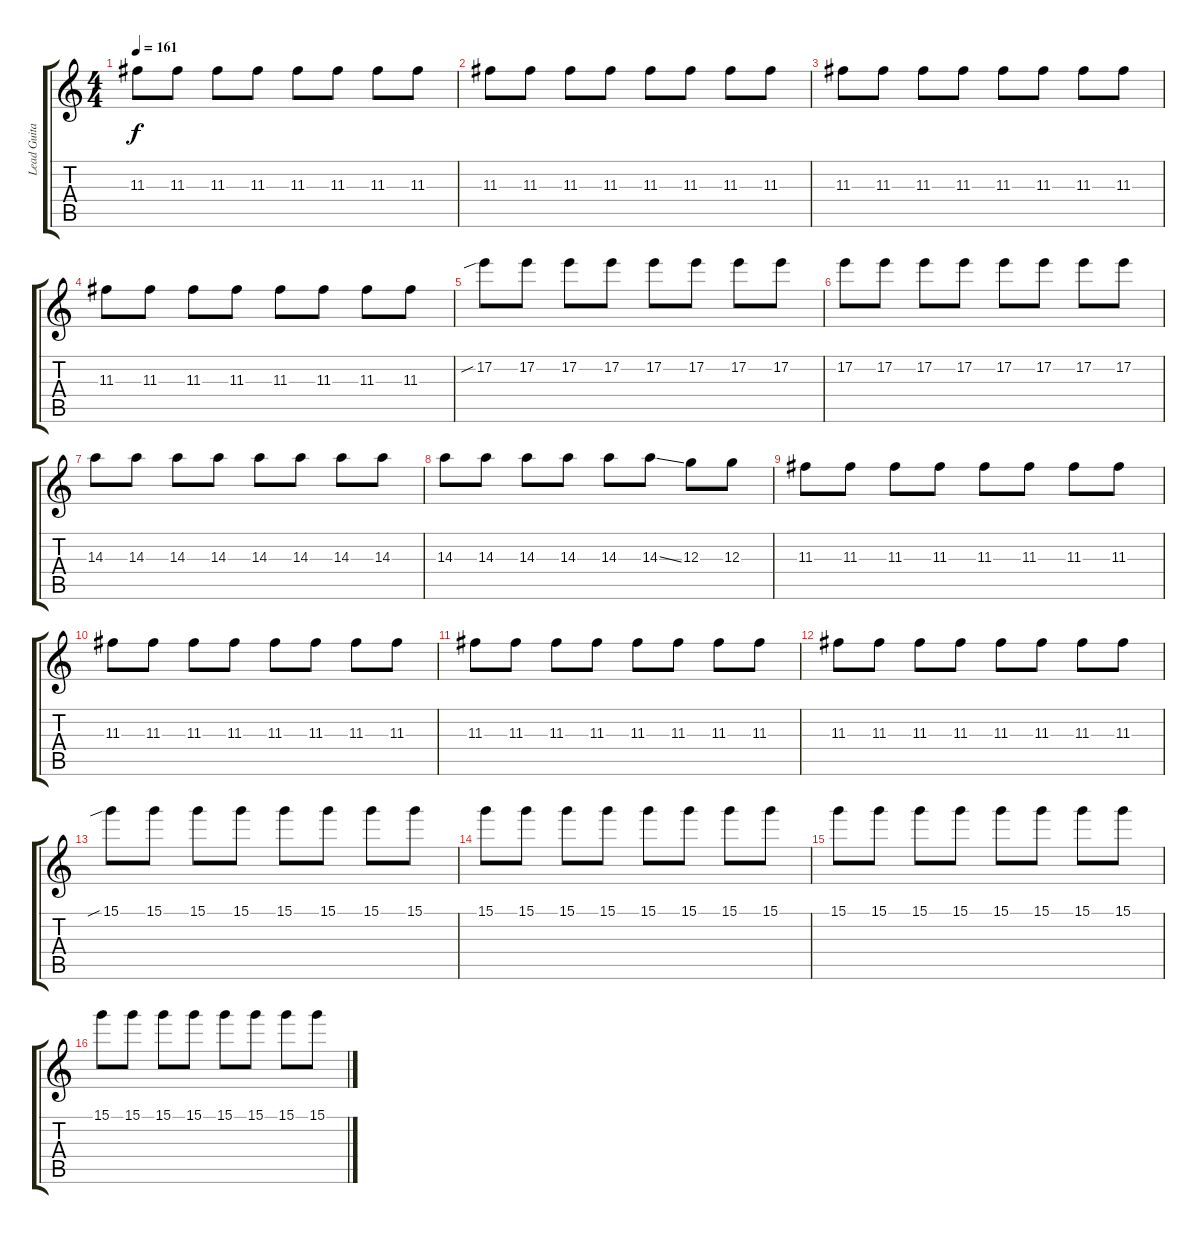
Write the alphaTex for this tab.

\track ("Lead Guitar" "Lead Guita") {instrument distortionguitar}
\staff {score tabs}
\tuning (E4 B3 G3 D3 A2 E2) {hide}
\ts (4 4)
\tempo 161
\clef g2
\ks c
11.3.8{dy f} 11.3.8 11.3.8 11.3.8 11.3.8 11.3.8 11.3.8 11.3.8 |
11.3.8 11.3.8 11.3.8 11.3.8 11.3.8 11.3.8 11.3.8 11.3.8 |
11.3.8 11.3.8 11.3.8 11.3.8 11.3.8 11.3.8 11.3.8 11.3.8 |
11.3.8 11.3.8 11.3.8 11.3.8 11.3.8 11.3.8 11.3.8 11.3.8 |
17.2{sib}.8 17.2.8 17.2.8 17.2.8 17.2.8 17.2.8 17.2.8 17.2.8 |
17.2.8 17.2.8 17.2.8 17.2.8 17.2.8 17.2.8 17.2.8 17.2.8 |
14.3.8 14.3.8 14.3.8 14.3.8 14.3.8 14.3.8 14.3.8 14.3.8 |
14.3.8 14.3.8 14.3.8 14.3.8 14.3.8 14.3{ss}.8 12.3.8 12.3.8 |
11.3.8 11.3.8 11.3.8 11.3.8 11.3.8 11.3.8 11.3.8 11.3.8 |
11.3.8 11.3.8 11.3.8 11.3.8 11.3.8 11.3.8 11.3.8 11.3.8 |
11.3.8 11.3.8 11.3.8 11.3.8 11.3.8 11.3.8 11.3.8 11.3.8 |
11.3.8 11.3.8 11.3.8 11.3.8 11.3.8 11.3.8 11.3.8 11.3.8 |
15.1{sib}.8 15.1.8 15.1.8 15.1.8 15.1.8 15.1.8 15.1.8 15.1.8 |
15.1.8 15.1.8 15.1.8 15.1.8 15.1.8 15.1.8 15.1.8 15.1.8 |
15.1.8 15.1.8 15.1.8 15.1.8 15.1.8 15.1.8 15.1.8 15.1.8 |
15.1.8 15.1.8 15.1.8 15.1.8 15.1.8 15.1.8 15.1.8 15.1.8
